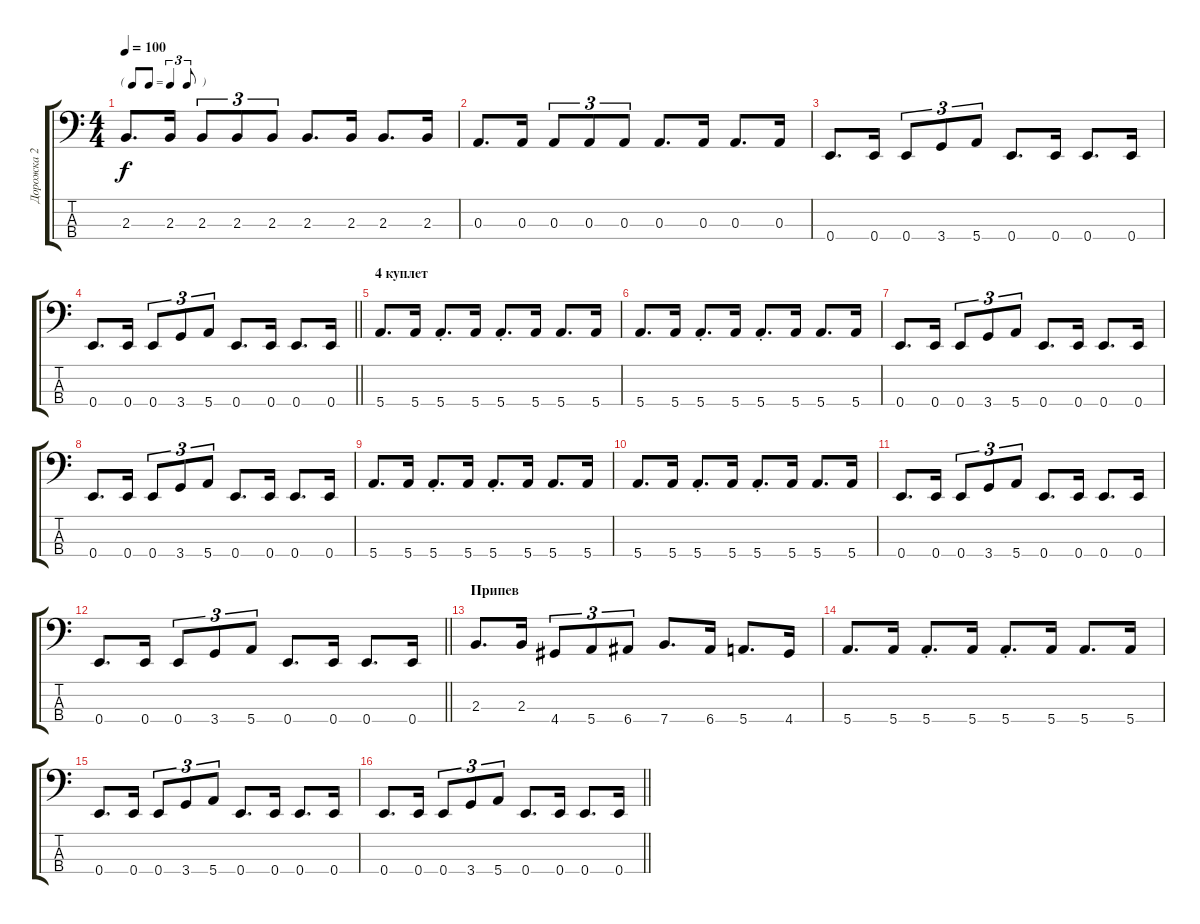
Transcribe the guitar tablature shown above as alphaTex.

\track ("Дорожка 2" "Дорожка 2") {instrument electricbassfinger}
\staff {score tabs}
\tuning (G2 D2 A1 E1) {hide}
\ts (4 4)
\tf triplet8th
\tempo 100
\clef f4
\ks c
2.3.8{d dy f} 2.3.16 2.3.8{tu (3 2)} 2.3.8{tu (3 2)} 2.3.8{tu (3 2)} 2.3.8{d} 2.3.16 2.3.8{d} 2.3.16 |
0.3.8{d} 0.3.16 0.3.8{tu (3 2)} 0.3.8{tu (3 2)} 0.3.8{tu (3 2)} 0.3.8{d} 0.3.16 0.3.8{d} 0.3.16 |
0.4.8{d} 0.4.16 0.4.8{tu (3 2)} 3.4.8{tu (3 2)} 5.4.8{tu (3 2)} 0.4.8{d} 0.4.16 0.4.8{d} 0.4.16 |
\barLineRight lightlight
0.4.8{d} 0.4.16 0.4.8{tu (3 2)} 3.4.8{tu (3 2)} 5.4.8{tu (3 2)} 0.4.8{d} 0.4.16 0.4.8{d} 0.4.16 |
\section ("" "4 куплет")
5.4.8{d} 5.4.16 5.4{st}.8{d} 5.4.16 5.4{st}.8{d} 5.4.16 5.4.8{d} 5.4.16 |
5.4.8{d} 5.4.16 5.4{st}.8{d} 5.4.16 5.4{st}.8{d} 5.4.16 5.4.8{d} 5.4.16 |
0.4.8{d} 0.4.16 0.4.8{tu (3 2)} 3.4.8{tu (3 2)} 5.4.8{tu (3 2)} 0.4.8{d} 0.4.16 0.4.8{d} 0.4.16 |
0.4.8{d} 0.4.16 0.4.8{tu (3 2)} 3.4.8{tu (3 2)} 5.4.8{tu (3 2)} 0.4.8{d} 0.4.16 0.4.8{d} 0.4.16 |
5.4.8{d} 5.4.16 5.4{st}.8{d} 5.4.16 5.4{st}.8{d} 5.4.16 5.4.8{d} 5.4.16 |
5.4.8{d} 5.4.16 5.4{st}.8{d} 5.4.16 5.4{st}.8{d} 5.4.16 5.4.8{d} 5.4.16 |
0.4.8{d} 0.4.16 0.4.8{tu (3 2)} 3.4.8{tu (3 2)} 5.4.8{tu (3 2)} 0.4.8{d} 0.4.16 0.4.8{d} 0.4.16 |
\barLineRight lightlight
0.4.8{d} 0.4.16 0.4.8{tu (3 2)} 3.4.8{tu (3 2)} 5.4.8{tu (3 2)} 0.4.8{d} 0.4.16 0.4.8{d} 0.4.16 |
\section ("" "Припев")
2.3.8{d} 2.3.16 4.4.8{tu (3 2)} 5.4.8{tu (3 2)} 6.4.8{tu (3 2)} 7.4.8{d} 6.4.16 5.4.8{d} 4.4.16 |
5.4.8{d} 5.4.16 5.4{st}.8{d} 5.4.16 5.4{st}.8{d} 5.4.16 5.4.8{d} 5.4.16 |
0.4.8{d} 0.4.16 0.4.8{tu (3 2)} 3.4.8{tu (3 2)} 5.4.8{tu (3 2)} 0.4.8{d} 0.4.16 0.4.8{d} 0.4.16 |
\barLineRight lightlight
0.4.8{d} 0.4.16 0.4.8{tu (3 2)} 3.4.8{tu (3 2)} 5.4.8{tu (3 2)} 0.4.8{d} 0.4.16 0.4.8{d} 0.4.16
